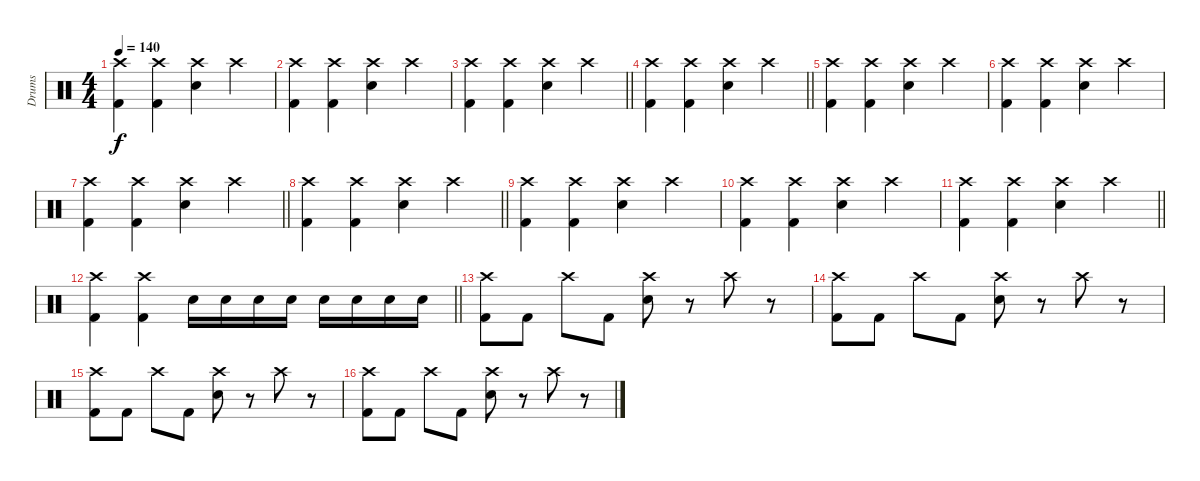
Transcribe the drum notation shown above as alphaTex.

\track ("Drums" "Drums") {instrument percussion}
\staff {score}
\articulation defaults
\ts (4 4)
\tempo 140
\clef neutral
\ks c
("Crash high (hit)" "Kick (hit) 2").4{dy f} ("Crash high (hit)" "Kick (hit) 2").4 ("Crash high (hit)" "Electric Snare (hit)").4 "Crash high (hit)".4 |
("Crash high (hit)" "Kick (hit) 2").4 ("Crash high (hit)" "Kick (hit) 2").4 ("Crash high (hit)" "Electric Snare (hit)").4 "Crash high (hit)".4 |
\barLineRight lightlight
("Crash high (hit)" "Kick (hit) 2").4 ("Crash high (hit)" "Kick (hit) 2").4 ("Crash high (hit)" "Electric Snare (hit)").4 "Crash high (hit)".4 |
\barLineRight lightlight
("Crash high (hit)" "Kick (hit) 2").4 ("Crash high (hit)" "Kick (hit) 2").4 ("Crash high (hit)" "Electric Snare (hit)").4 "Crash high (hit)".4 |
("Crash high (hit)" "Kick (hit) 2").4 ("Crash high (hit)" "Kick (hit) 2").4 ("Crash high (hit)" "Electric Snare (hit)").4 "Crash high (hit)".4 |
("Crash high (hit)" "Kick (hit) 2").4 ("Crash high (hit)" "Kick (hit) 2").4 ("Crash high (hit)" "Electric Snare (hit)").4 "Crash high (hit)".4 |
\barLineRight lightlight
("Crash high (hit)" "Kick (hit) 2").4 ("Crash high (hit)" "Kick (hit) 2").4 ("Crash high (hit)" "Electric Snare (hit)").4 "Crash high (hit)".4 |
\barLineRight lightlight
("Crash high (hit)" "Kick (hit) 2").4 ("Crash high (hit)" "Kick (hit) 2").4 ("Crash high (hit)" "Electric Snare (hit)").4 "Crash high (hit)".4 |
("Crash high (hit)" "Kick (hit) 2").4 ("Crash high (hit)" "Kick (hit) 2").4 ("Crash high (hit)" "Electric Snare (hit)").4 "Crash high (hit)".4 |
("Crash high (hit)" "Kick (hit) 2").4 ("Crash high (hit)" "Kick (hit) 2").4 ("Crash high (hit)" "Electric Snare (hit)").4 "Crash high (hit)".4 |
\barLineRight lightlight
("Crash high (hit)" "Kick (hit) 2").4 ("Crash high (hit)" "Kick (hit) 2").4 ("Crash high (hit)" "Electric Snare (hit)").4 "Crash high (hit)".4 |
\barLineRight lightlight
("Crash high (hit)" "Kick (hit) 2").4 ("Crash high (hit)" "Kick (hit) 2").4 "Electric Snare (hit)".16 "Electric Snare (hit)".16 "Electric Snare (hit)".16 "Electric Snare (hit)".16 "Electric Snare (hit)".16 "Electric Snare (hit)".16 "Electric Snare (hit)".16 "Electric Snare (hit)".16 |
("Crash high (hit)" "Kick (hit) 2").8 "Kick (hit) 2".8 "Crash high (hit)".8 "Kick (hit) 2".8 ("Crash high (hit)" "Electric Snare (hit)").8 r.8 "Crash high (hit)".8 r.8 |
("Crash high (hit)" "Kick (hit) 2").8 "Kick (hit) 2".8 "Crash high (hit)".8 "Kick (hit) 2".8 ("Crash high (hit)" "Electric Snare (hit)").8 r.8 "Crash high (hit)".8 r.8 |
("Crash high (hit)" "Kick (hit) 2").8 "Kick (hit) 2".8 "Crash high (hit)".8 "Kick (hit) 2".8 ("Crash high (hit)" "Electric Snare (hit)").8 r.8 "Crash high (hit)".8 r.8 |
("Crash high (hit)" "Kick (hit) 2").8 "Kick (hit) 2".8 "Crash high (hit)".8 "Kick (hit) 2".8 ("Crash high (hit)" "Electric Snare (hit)").8 r.8 "Crash high (hit)".8 r.8
